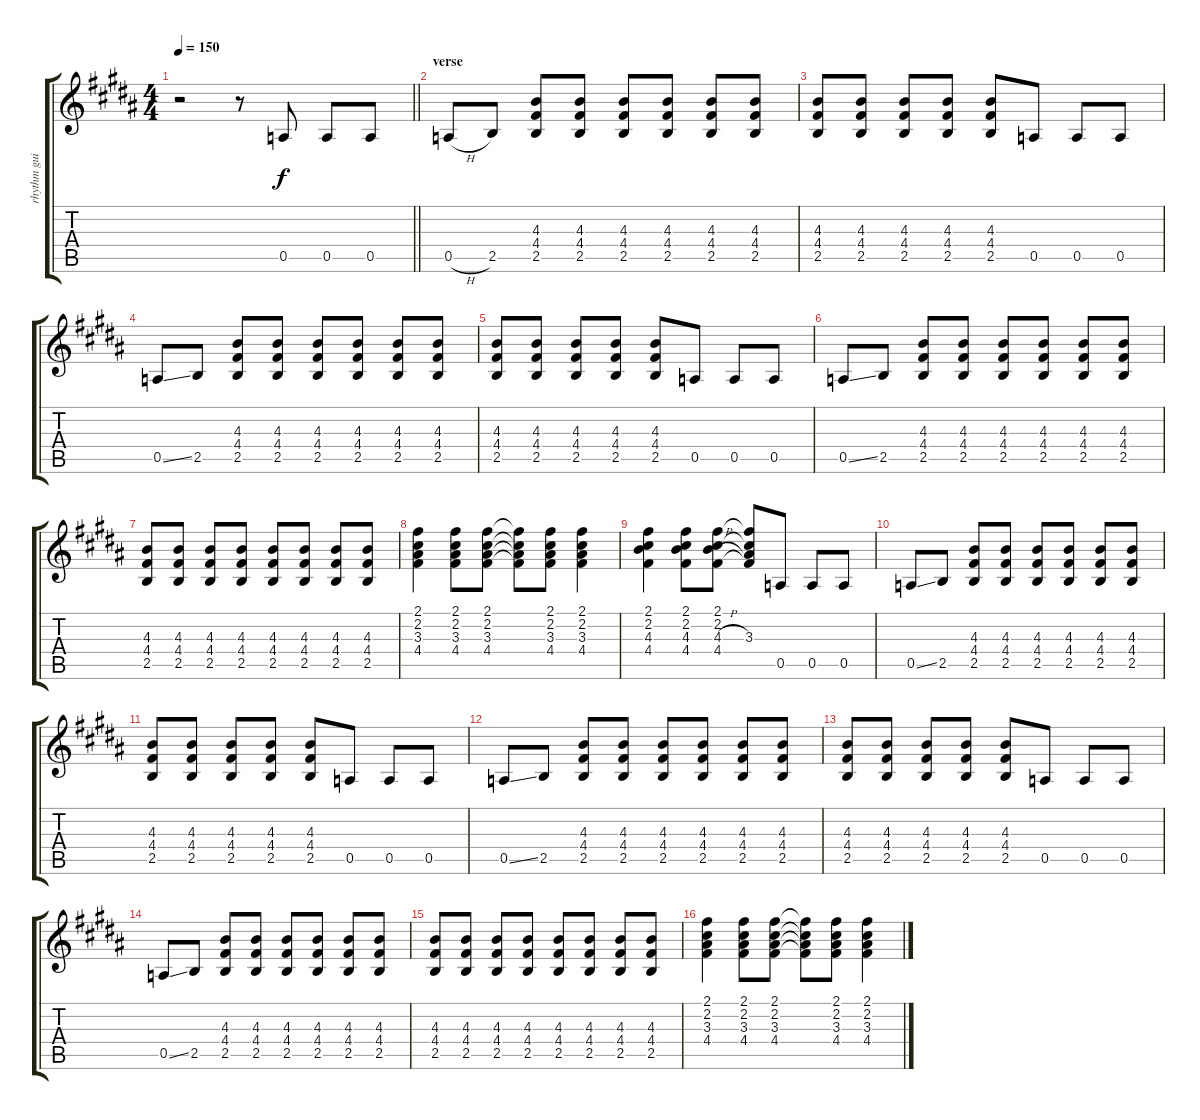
\track ("rhythm guitar" "rhythm gui") {instrument overdrivenguitar}
\staff {score tabs}
\tuning (E4 B3 G3 D3 A2 E2) {hide}
\ts (4 4)
\tempo 150
\clef g2
\barLineRight lightlight
\ks b
r.2{dy f instrument overdrivenguitar} r.8 0.5.8 0.5.8 0.5.8 |
\section ("" "verse")
0.5{h}.8 2.5.8 (4.3 4.4 2.5).8 (4.3 4.4 2.5).8 (4.3 4.4 2.5).8 (4.3 4.4 2.5).8 (4.3 4.4 2.5).8 (4.3 4.4 2.5).8 |
(4.3 4.4 2.5).8 (4.3 4.4 2.5).8 (4.3 4.4 2.5).8 (4.3 4.4 2.5).8 (4.3 4.4 2.5).8 0.5.8 0.5.8 0.5.8 |
0.5{ss}.8 2.5.8 (4.3 4.4 2.5).8 (4.3 4.4 2.5).8 (4.3 4.4 2.5).8 (4.3 4.4 2.5).8 (4.3 4.4 2.5).8 (4.3 4.4 2.5).8 |
(4.3 4.4 2.5).8 (4.3 4.4 2.5).8 (4.3 4.4 2.5).8 (4.3 4.4 2.5).8 (4.3 4.4 2.5).8 0.5.8 0.5.8 0.5.8 |
0.5{ss}.8 2.5.8 (4.3 4.4 2.5).8 (4.3 4.4 2.5).8 (4.3 4.4 2.5).8 (4.3 4.4 2.5).8 (4.3 4.4 2.5).8 (4.3 4.4 2.5).8 |
(4.3 4.4 2.5).8 (4.3 4.4 2.5).8 (4.3 4.4 2.5).8 (4.3 4.4 2.5).8 (4.3 4.4 2.5).8 (4.3 4.4 2.5).8 (4.3 4.4 2.5).8 (4.3 4.4 2.5).8 |
(2.1 2.2 3.3 4.4).4 (2.1 2.2 3.3 4.4).8 (2.1 2.2 3.3 4.4).8 (2.1{t} 2.2{t} 3.3{t} 4.4{t}).8 (2.1 2.2 3.3 4.4).8 (2.1 2.2 3.3 4.4).4 |
(2.1 2.2 4.3 4.4).4 (2.1 2.2 4.3 4.4).8 (2.1 2.2 4.3{h} 4.4).8 (2.1{t} 2.2{t} 3.3 4.4{t}).8 0.5.8 0.5.8 0.5.8 |
0.5{ss}.8 2.5.8 (4.3 4.4 2.5).8 (4.3 4.4 2.5).8 (4.3 4.4 2.5).8 (4.3 4.4 2.5).8 (4.3 4.4 2.5).8 (4.3 4.4 2.5).8 |
(4.3 4.4 2.5).8 (4.3 4.4 2.5).8 (4.3 4.4 2.5).8 (4.3 4.4 2.5).8 (4.3 4.4 2.5).8 0.5.8 0.5.8 0.5.8 |
0.5{ss}.8 2.5.8 (4.3 4.4 2.5).8 (4.3 4.4 2.5).8 (4.3 4.4 2.5).8 (4.3 4.4 2.5).8 (4.3 4.4 2.5).8 (4.3 4.4 2.5).8 |
(4.3 4.4 2.5).8 (4.3 4.4 2.5).8 (4.3 4.4 2.5).8 (4.3 4.4 2.5).8 (4.3 4.4 2.5).8 0.5.8 0.5.8 0.5.8 |
0.5{ss}.8 2.5.8 (4.3 4.4 2.5).8 (4.3 4.4 2.5).8 (4.3 4.4 2.5).8 (4.3 4.4 2.5).8 (4.3 4.4 2.5).8 (4.3 4.4 2.5).8 |
(4.3 4.4 2.5).8 (4.3 4.4 2.5).8 (4.3 4.4 2.5).8 (4.3 4.4 2.5).8 (4.3 4.4 2.5).8 (4.3 4.4 2.5).8 (4.3 4.4 2.5).8 (4.3 4.4 2.5).8 |
(2.1 2.2 3.3 4.4).4 (2.1 2.2 3.3 4.4).8 (2.1 2.2 3.3 4.4).8 (2.1{t} 2.2{t} 3.3{t} 4.4{t}).8 (2.1 2.2 3.3 4.4).8 (2.1 2.2 3.3 4.4).4
